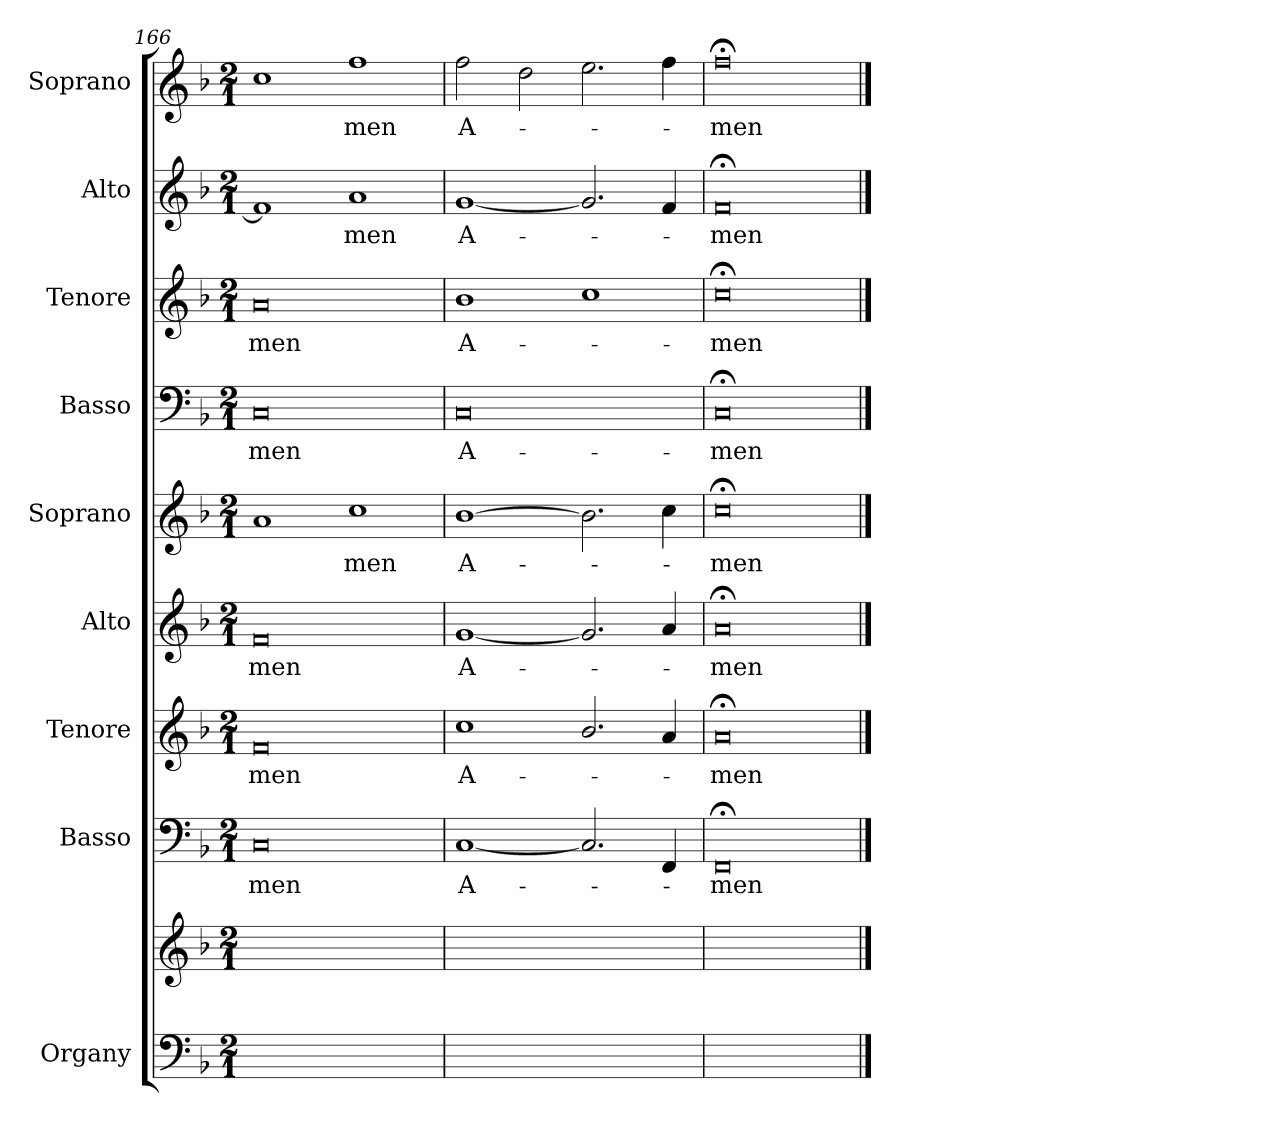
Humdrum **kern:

**kern	**kern	**kern	**text	**kern	**text	**kern	**text	**kern	**text	**kern	**text	**kern	**text	**kern	**text	**kern	**text
*part9	*part9	*part8	*part8	*part7	*part7	*part6	*part6	*part5	*part5	*part4	*part4	*part3	*part3	*part2	*part2	*part1	*part1
*staff10	*staff9	*staff8	*staff8	*staff7	*staff7	*staff6	*staff6	*staff5	*staff5	*staff4	*staff4	*staff3	*staff3	*staff2	*staff2	*staff1	*staff1
*I"Organy	*	*I"Basso	*	*I"Tenore	*	*I"Alto	*	*I"Soprano	*	*I"Basso	*	*I"Tenore	*	*I"Alto	*	*I"Soprano	*
*	*	*I'B	*	*I'T	*	*I'A	*	*I'S	*	*I'B	*	*I'T	*	*I'A	*	*I'S	*
*clefF4	*clefG2	*clefF4	*	*clefG2	*	*clefG2	*	*clefG2	*	*clefF4	*	*clefG2	*	*clefG2	*	*clefG2	*
*	*	*	*	*ITrd7c12	*	*	*	*	*	*	*	*ITrd7c12	*	*	*	*	*
*k[b-]	*k[b-]	*k[b-]	*	*k[b-]	*	*k[b-]	*	*k[b-]	*	*k[b-]	*	*k[b-]	*	*k[b-]	*	*k[b-]	*
*M2/1	*M2/1	*M2/1	*	*M2/1	*	*M2/1	*	*M2/1	*	*M2/1	*	*M2/1	*	*M2/1	*	*M2/1	*
=166	=166	=166	=166	=166	=166	=166	=166	=166	=166	=166	=166	=166	=166	=166	=166	=166	=166
0ryy	0ryy	0C/	-men	0F/	-men	0f/	-men	1a/	.	0C/	-men	0A/	-men	1f/]	.	1cc\	.
.	.	.	.	.	.	.	.	1cc\	-men	.	.	.	.	1a/	-men	1ff\	-men
=167	=167	=167	=167	=167	=167	=167	=167	=167	=167	=167	=167	=167	=167	=167	=167	=167	=167
0ryy	0ryy	[1C/	A-	1c\	A-	[1g/	A-	[1b-\	A-	0C/	A-	1B-\	A-	[1g/	A-	2ff\	A-
.	.	.	.	.	.	.	.	.	.	.	.	.	.	.	.	2dd\	.
.	.	2.C/]	.	2.B-/	.	2.g/]	.	2.b-\]	.	.	.	1c\	.	2.g/]	.	2.ee\	.
.	.	4FF/	.	4A/	.	4a/	.	4cc\	.	.	.	.	.	4f/	.	4ff\	.
=168	=168	=168	=168	=168	=168	=168	=168	=168	=168	=168	=168	=168	=168	=168	=168	=168	=168
0ryy	0ryy	0FF;</	-men	0A;</	-men	0a;</	-men	0cc;<\	-men	0C;</	-men	0c;<\	-men	0f;</	-men	0ff;<\	-men
==	==	==	==	==	==	==	==	==	==	==	==	==	==	==	==	==	==
*-	*-	*-	*-	*-	*-	*-	*-	*-	*-	*-	*-	*-	*-	*-	*-	*-	*-
